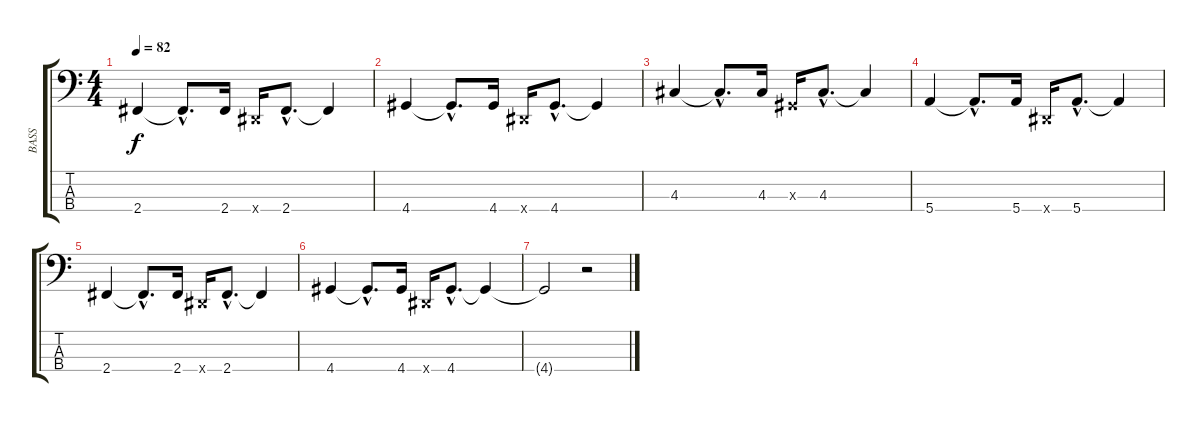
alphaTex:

\track ("BASS" "BASS") {instrument electricbassfinger}
\staff {score tabs}
\tuning (G2 D2 A1 E1) {hide}
\ts (4 4)
\tempo 82
\clef f4
\ks c
2.4.4{dy f} 2.4{hac t}.8{d} 2.4.16 -1.4{x}.16 2.4{hac}.8{d} 2.4{t}.4 |
4.4.4 4.4{hac t}.8{d} 4.4.16 -1.4{x}.16 4.4{hac}.8{d} 4.4{t}.4 |
4.3.4 4.3{hac t}.8{d} 4.3.16 -1.3{x}.16 4.3{hac}.8{d} 4.3{t}.4 |
5.4.4 5.4{hac t}.8{d} 5.4.16 -1.4{x}.16 5.4{hac}.8{d} 5.4{t}.4 |
2.4.4 2.4{hac t}.8{d} 2.4.16 -1.4{x}.16 2.4{hac}.8{d} 2.4{t}.4 |
4.4.4 4.4{hac t}.8{d} 4.4.16 -1.4{x}.16 4.4{hac}.8{d} 4.4{t}.4 |
4.4{t}.2{txt ""} r.2
